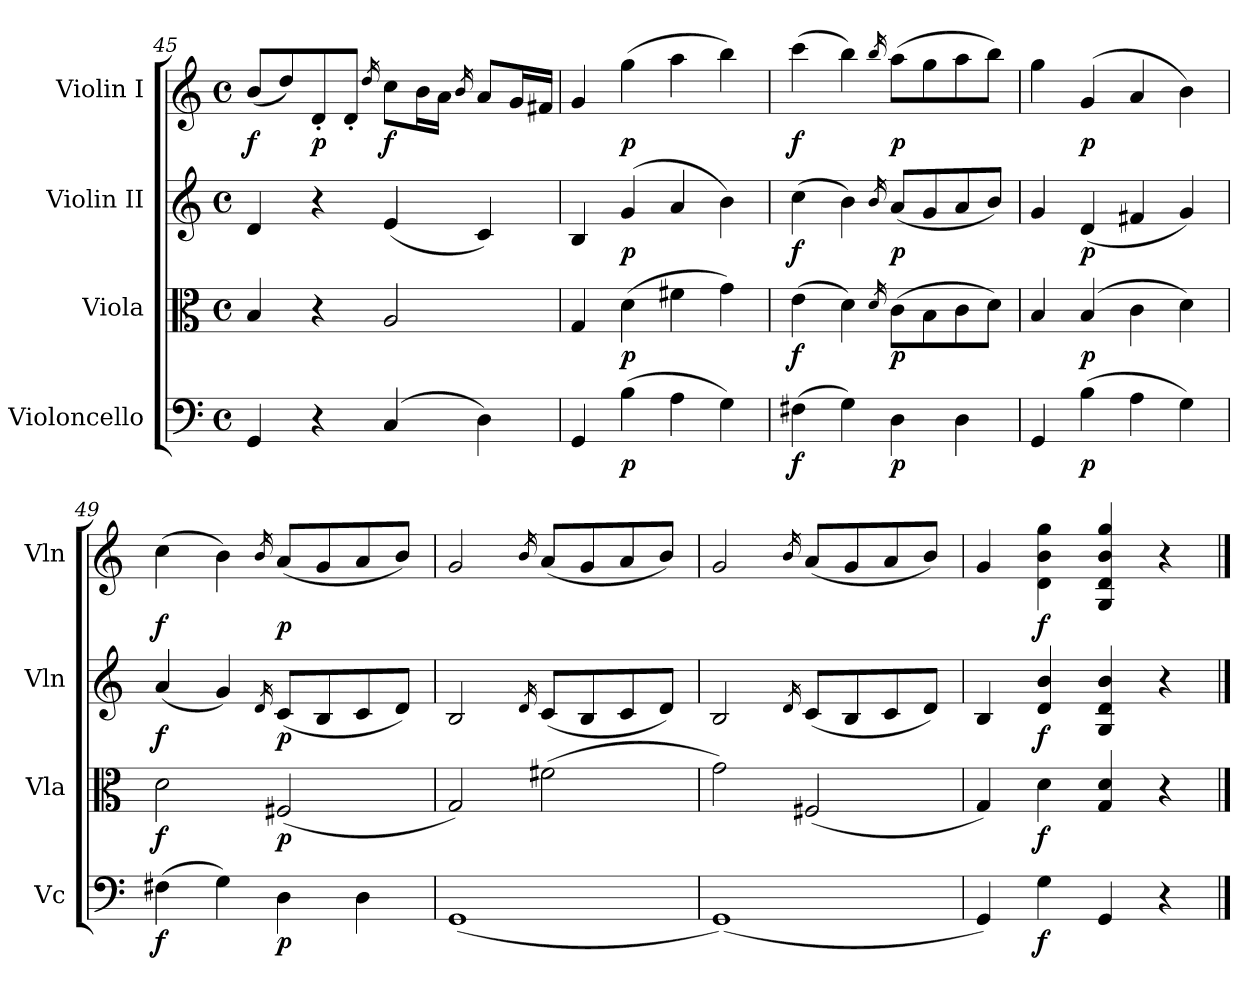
**kern	**dynam	**kern	**dynam	**kern	**dynam	**kern	**dynam
*part4	*part4	*part3	*part3	*part2	*part2	*part1	*part1
*staff4	*staff4	*staff3	*staff3	*staff2	*staff2	*staff1	*staff1
*I"Violoncello	*	*I"Viola	*	*I"Violin II	*	*I"Violin I	*
*I'Vc	*	*I'Vla	*	*I'Vln	*	*I'Vln	*
*clefF4	*	*clefC3	*	*clefG2	*	*clefG2	*
*k[]	*	*k[]	*	*k[]	*	*k[]	*
*M4/4	*	*M4/4	*	*M4/4	*	*M4/4	*
*met(c)	*	*met(c)	*	*met(c)	*	*met(c)	*
=45	=45	=45	=45	=45	=45	=45	=45
!	!	!	!	!	!	!	!LO:DY:b
4GG/	.	4B/	.	4d/	.	(<8b/L	f
.	.	.	.	.	.	8dd/)	.
!	!	!	!	!	!	!	!LO:DY:b
4r	.	4r	.	4r	.	8d'/	p
.	.	.	.	.	.	8d'/J	.
.	.	.	.	.	.	16qdd/	.
!	!	!	!	!	!	!	!LO:DY:b
(>4C/	.	2A/	.	(<4e/	.	8cc\L	f
.	.	.	.	.	.	16b\L	.
.	.	.	.	.	.	16a\JJ	.
.	.	.	.	.	.	16qb/	.
4D\)	.	.	.	4c/)	.	8a/L	.
.	.	.	.	.	.	16g/L	.
.	.	.	.	.	.	16f#X/JJ	.
=46	=46	=46	=46	=46	=46	=46	=46
4GG/	.	4G/	.	4B/	.	4g/	.
!	!LO:DY:b	!	!LO:DY:b	!	!LO:DY:b	!	!LO:DY:b
(>4B\	p	(>4d\	p	(>4g/	p	(>4gg\	p
4A\	.	4f#X\	.	4a/	.	4aa\	.
4G\)	.	4g\)	.	4b\)	.	4bb\)	.
=47	=47	=47	=47	=47	=47	=47	=47
!	!LO:DY:b	!	!LO:DY:b	!	!LO:DY:b	!	!LO:DY:b
(>4F#X\	f	(>4e\	f	(>4cc\	f	(>4ccc\	f
4G\)	.	4d\)	.	4b\)	.	4bb\)	.
.	.	16qd/	.	16qb/	.	16qbb/	.
!	!LO:DY:b	!	!LO:DY:b	!	!LO:DY:b	!	!LO:DY:b
4D\	p	(>8c\L	p	(<8a/L	p	(>8aa\L	p
.	.	8B\	.	8g/	.	8gg\	.
4D\	.	8c\	.	8a/	.	8aa\	.
.	.	8d\J)	.	8b/J)	.	8bb\J)	.
=48	=48	=48	=48	=48	=48	=48	=48
4GG/	.	4B/	.	4g/	.	4gg\	.
!	!LO:DY:b	!	!LO:DY:b	!	!LO:DY:b	!	!LO:DY:b
(>4B\	p	(>4B/	p	(<4d/	p	(>4g/	p
4A\	.	4c\	.	4f#X/	.	4a/	.
4G\)	.	4d\)	.	4g/)	.	4b\)	.
!!LO:PB:g=z
=49	=49	=49	=49	=49	=49	=49	=49
!	!LO:DY:b	!	!LO:DY:b	!	!LO:DY:b	!	!LO:DY:b
(>4F#X\	f	2d\	f	(<4a/	f	(>4cc\	f
4G\)	.	.	.	4g/)	.	4b\)	.
.	.	.	.	16qd/	.	16qb/	.
!	!LO:DY:b	!	!LO:DY:b	!	!LO:DY:b	!	!LO:DY:b
4D\	p	(<2F#X/	p	(<8c/L	p	(<8a/L	p
.	.	.	.	8B/	.	8g/	.
4D\	.	.	.	8c/	.	8a/	.
.	.	.	.	8d/J)	.	8b/J)	.
=50	=50	=50	=50	=50	=50	=50	=50
(<1GG	.	2G/)	.	2B/	.	2g/	.
.	.	.	.	16qd/	.	16qb/	.
.	.	(>2f#X\	.	(<8c/L	.	(<8a/L	.
.	.	.	.	8B/	.	8g/	.
.	.	.	.	8c/	.	8a/	.
.	.	.	.	8d/J)	.	8b/J)	.
=51	=51	=51	=51	=51	=51	=51	=51
(<1GG)	.	2g\)	.	2B/	.	2g/	.
.	.	.	.	16qd/	.	16qb/	.
.	.	(<2F#X/	.	(<8c/L	.	(<8a/L	.
.	.	.	.	8B/	.	8g/	.
.	.	.	.	8c/	.	8a/	.
.	.	.	.	8d/J)	.	8b/J)	.
=52	=52	=52	=52	=52	=52	=52	=52
4GG/)	.	4G/)	.	4B/	.	4g/	.
!	!LO:DY:b	!	!LO:DY:b	!	!LO:DY:b	!	!LO:DY:b
4G\	f	4d\	f	4d/ 4b/	f	4d\ 4b\ 4gg\	f
4GG/	.	4G/ 4d/	.	4G/ 4d/ 4b/	.	4G/ 4d/ 4b/ 4gg/	.
4r	.	4r	.	4r	.	4r	.
==	==	==	==	==	==	==	==
*-	*-	*-	*-	*-	*-	*-	*-
